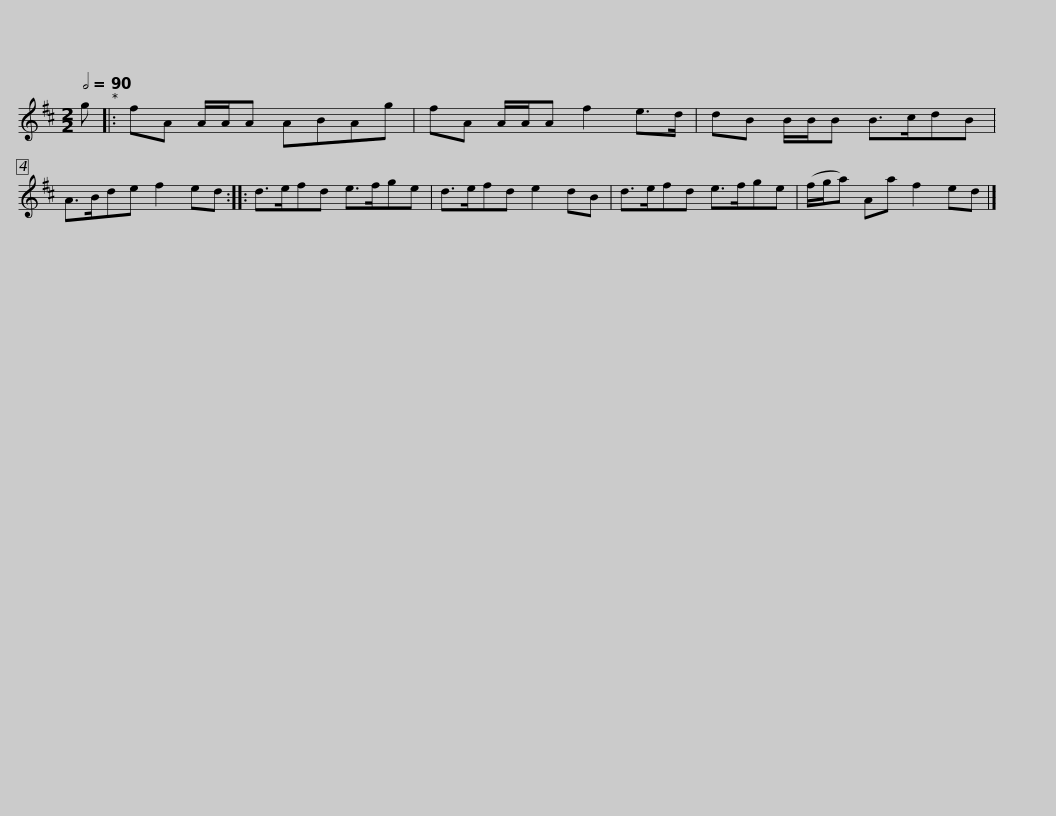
X:1
L:1/8
Q:1/2=90
M:2/2
I:linebreak $
K:D
V:1 treble
V:1
 g |: fA A/A/A ABAg | fA A/A/A f2 e>d | dB B/B/B B>cdB | A>Bde f2 ed ::$ %5
 d>efd e>fge | d>efd e2 dB | d>efd e>fge | (f/g/a) Aa f2 ed |] %9
